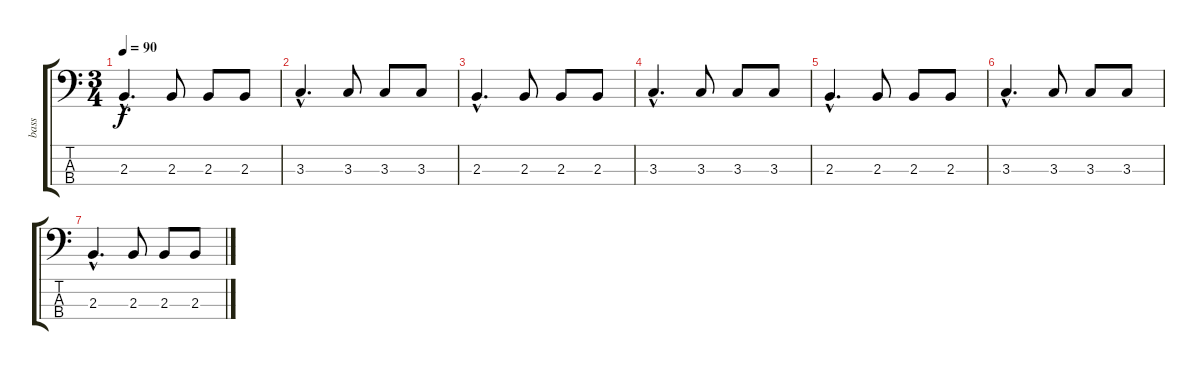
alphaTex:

\track ("bass" "bass") {instrument acousticbass}
\staff {score tabs}
\tuning (G2 D2 A1 E1) {hide}
\ts (3 4)
\tempo 90
\clef f4
\ks c
2.3{hac}.4{d dy f} 2.3.8 2.3.8 2.3.8 |
3.3{hac}.4{d} 3.3.8 3.3.8 3.3.8 |
2.3{hac}.4{d} 2.3.8 2.3.8 2.3.8 |
3.3{hac}.4{d} 3.3.8 3.3.8 3.3.8 |
2.3{hac}.4{d} 2.3.8 2.3.8 2.3.8 |
3.3{hac}.4{d} 3.3.8 3.3.8 3.3.8 |
2.3{hac}.4{d} 2.3.8 2.3.8 2.3.8
